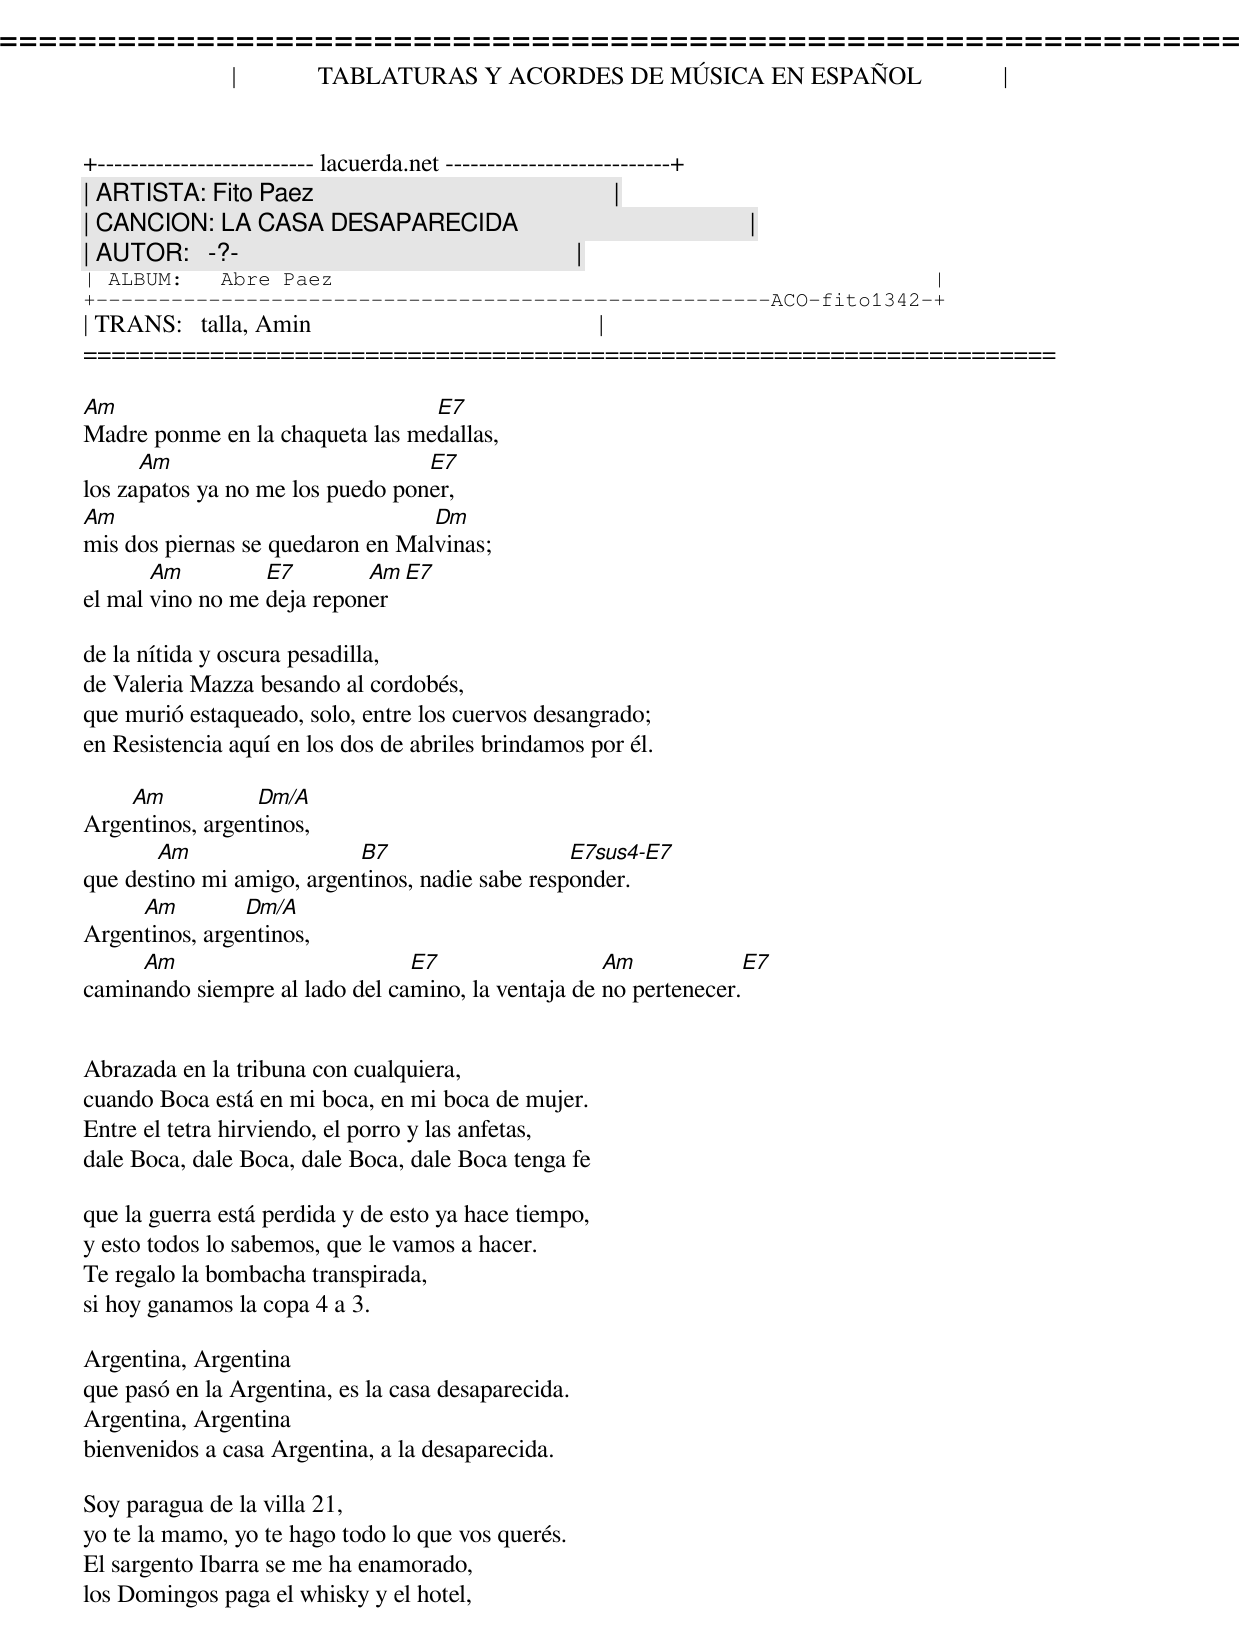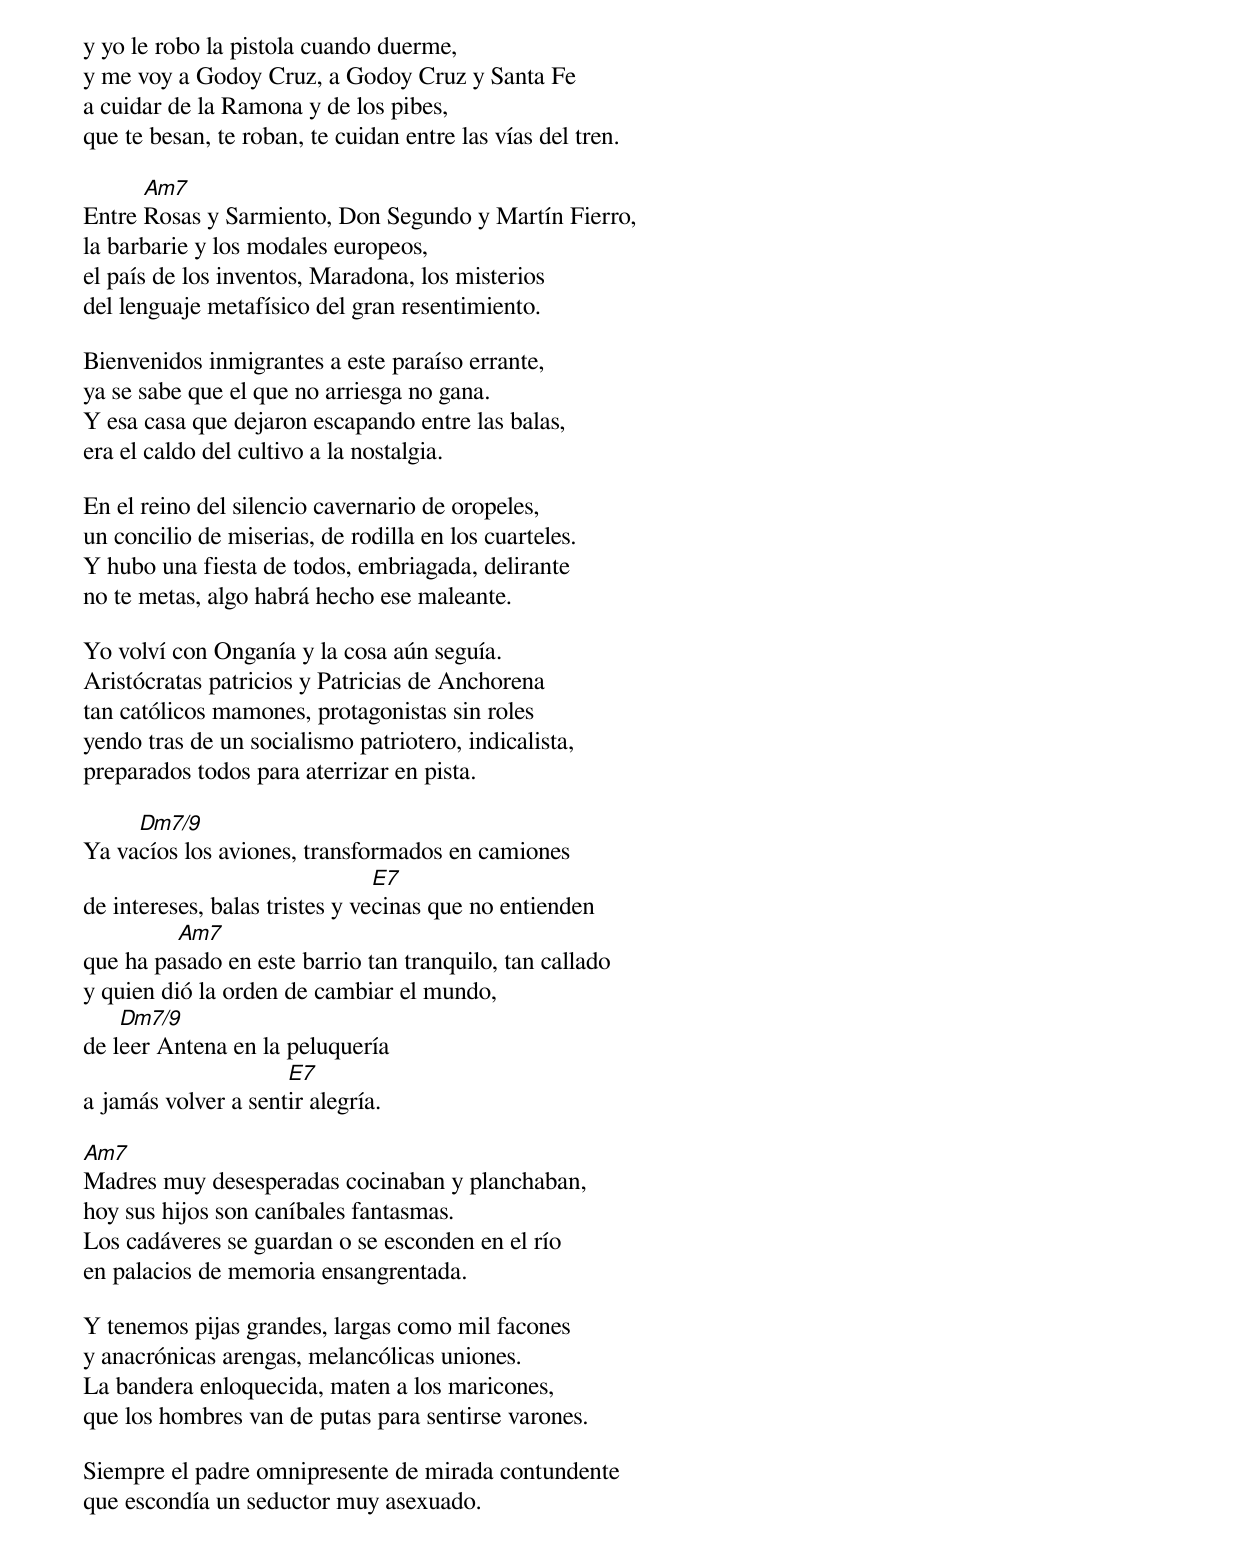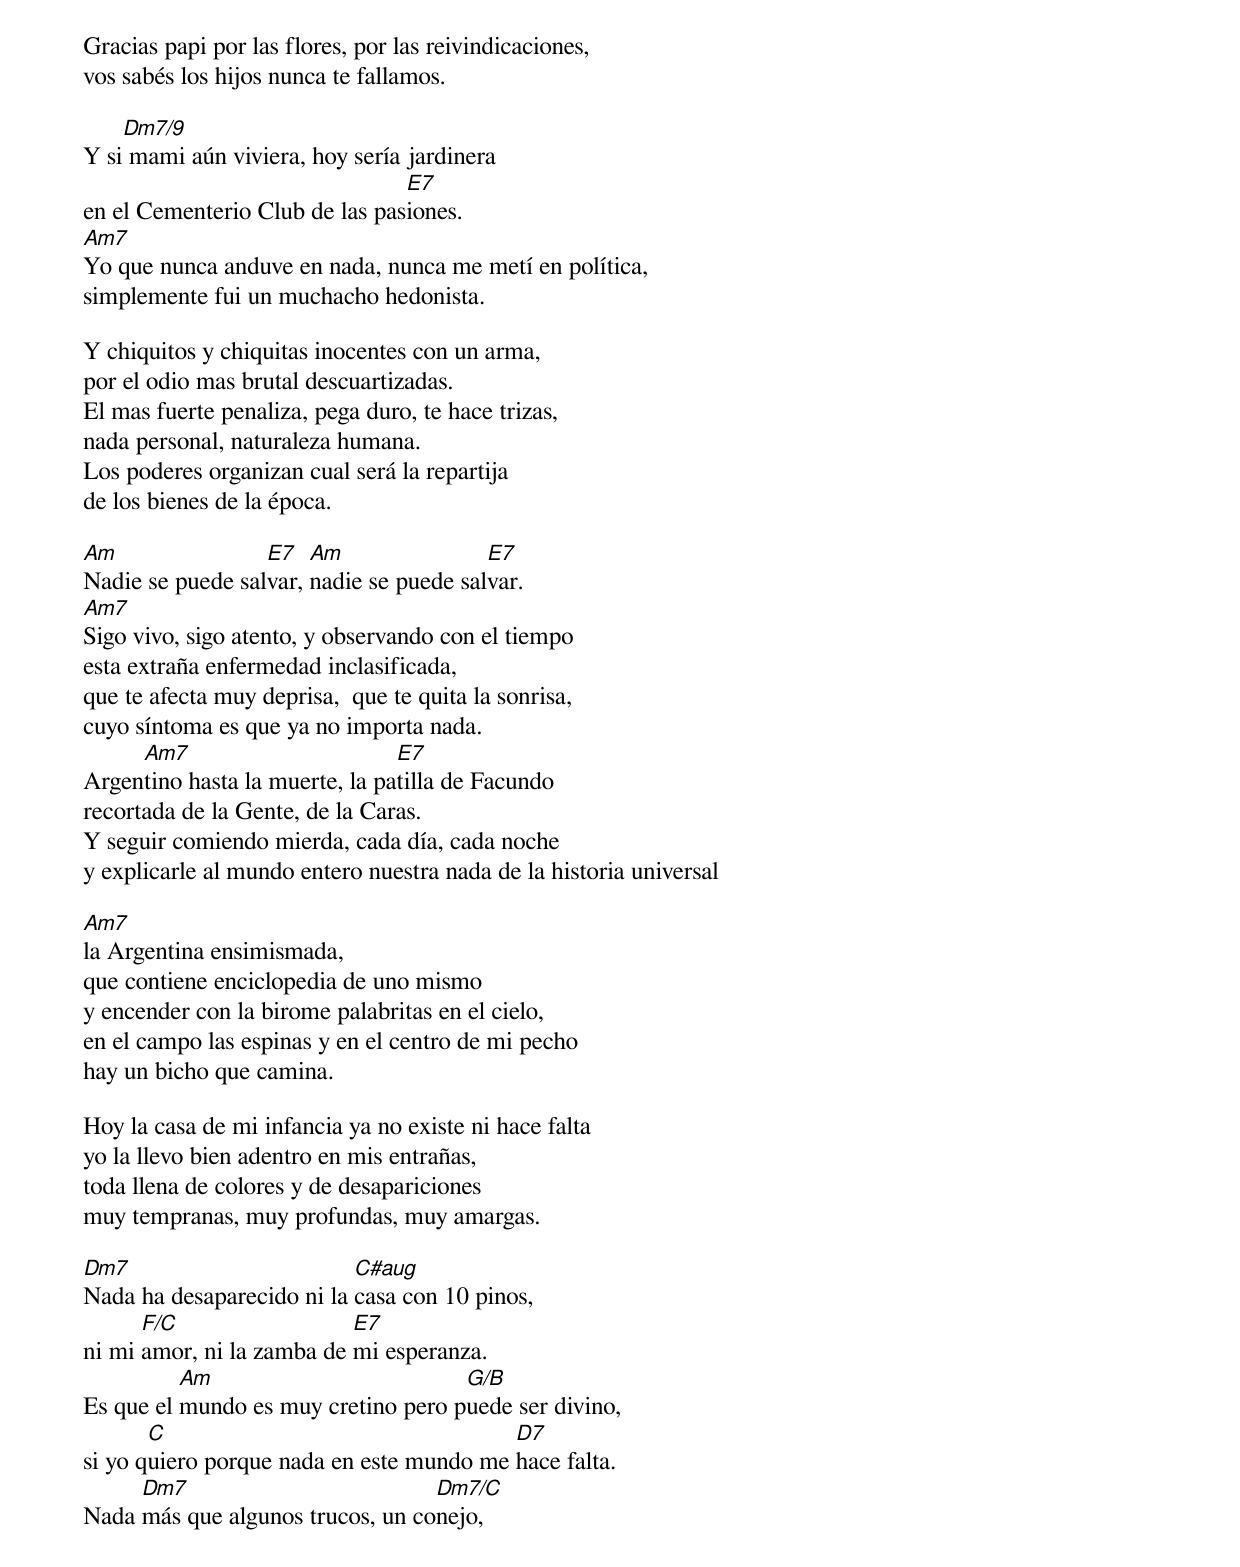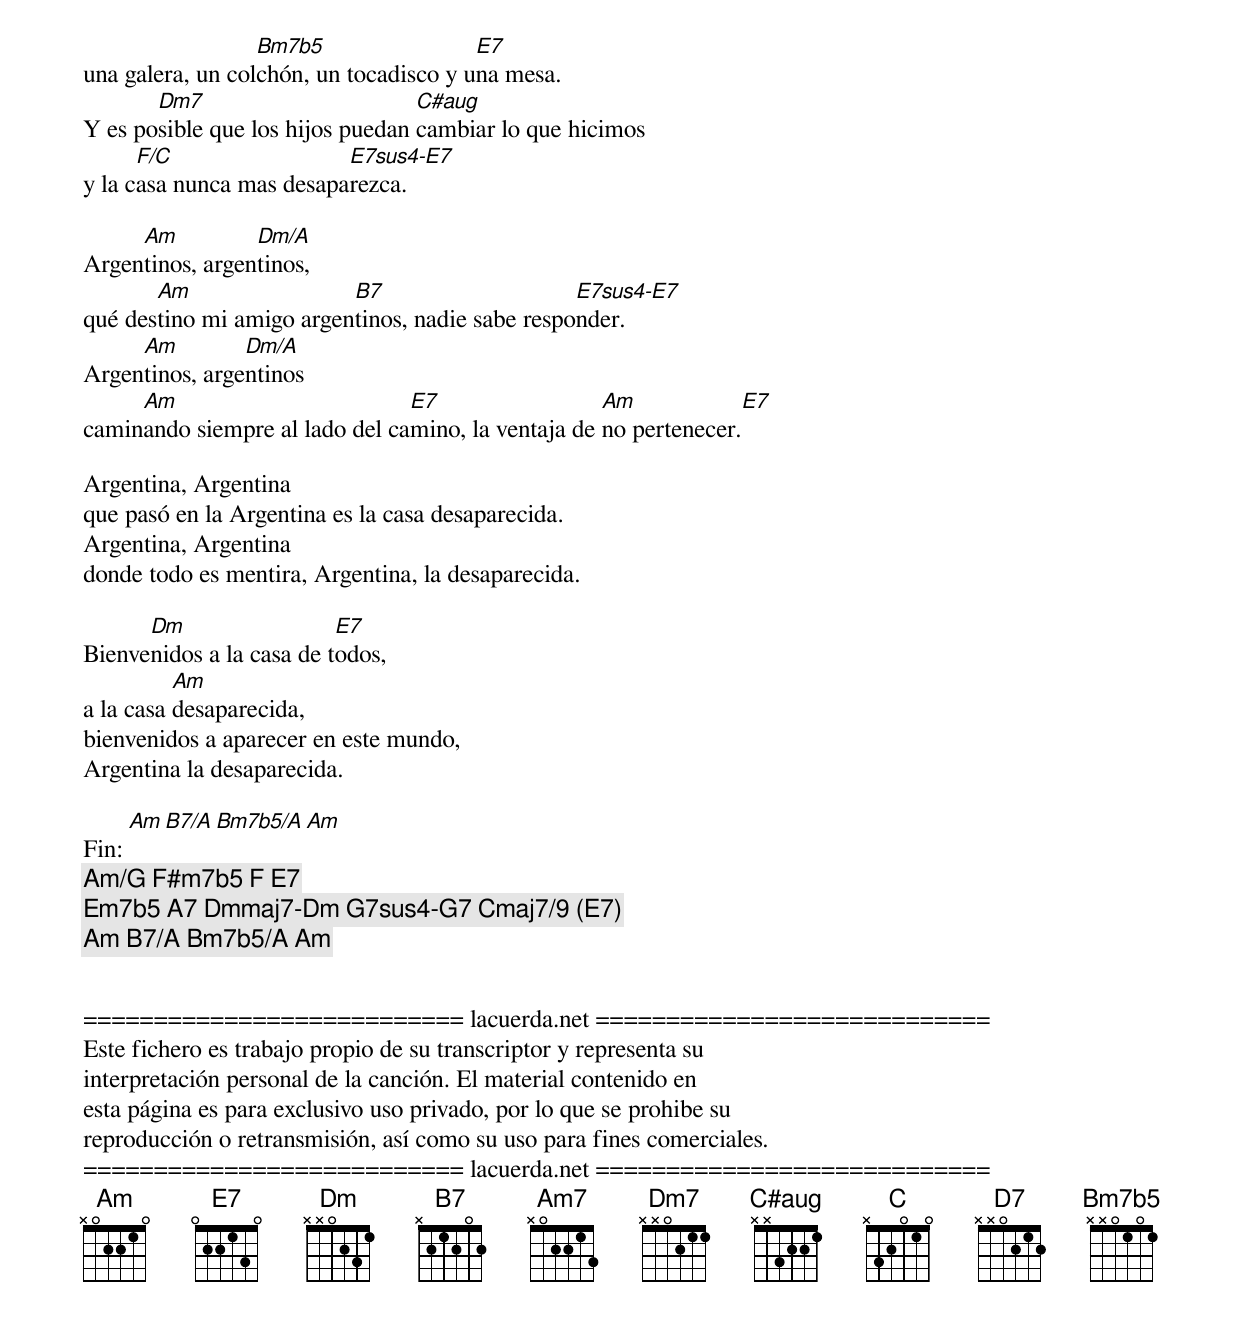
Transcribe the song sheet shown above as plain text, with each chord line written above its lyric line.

=====================================================================
|             TABLATURAS Y ACORDES DE MÚSICA EN ESPAÑOL             |
+-------------------------- lacuerda.net ---------------------------+
| ARTISTA: Fito Paez                                                |
| CANCION: LA CASA DESAPARECIDA                                     |
| AUTOR:   -?-                                                      |
| ALBUM:   Abre Paez                                                |
+------------------------------------------------------ACO-fito1342-+
| TRANS:   talla, Amin                                              |
=====================================================================

Am                               E7
Madre ponme en la chaqueta las medallas,
      Am                          E7
los zapatos ya no me los puedo poner,
Am                                Dm
mis dos piernas se quedaron en Malvinas;
       Am         E7        Am   E7
el mal vino no me deja reponer

de la nítida y oscura pesadilla,
de Valeria Mazza besando al cordobés,
que murió estaqueado, solo, entre los cuervos desangrado;
en Resistencia aquí en los dos de abriles brindamos por él.

    Am           Dm/A
Argentinos, argentinos,
       Am                  B7                    E7sus4-E7
que destino mi amigo, argentinos, nadie sabe responder.
     Am         Dm/A
Argentinos, argentinos,
     Am                         E7                  Am            E7
caminando siempre al lado del camino, la ventaja de no pertenecer.


Abrazada en la tribuna con cualquiera,
cuando Boca está en mi boca, en mi boca de mujer.
Entre el tetra hirviendo, el porro y las anfetas,
dale Boca, dale Boca, dale Boca, dale Boca tenga fe

que la guerra está perdida y de esto ya hace tiempo,
y esto todos lo sabemos, que le vamos a hacer.
Te regalo la bombacha transpirada,
si hoy ganamos la copa 4 a 3.

Argentina, Argentina
que pasó en la Argentina, es la casa desaparecida.
Argentina, Argentina
bienvenidos a casa Argentina, a la desaparecida.

Soy paragua de la villa 21,
yo te la mamo, yo te hago todo lo que vos querés.
El sargento Ibarra se me ha enamorado,
los Domingos paga el whisky y el hotel,

y yo le robo la pistola cuando duerme,
y me voy a Godoy Cruz, a Godoy Cruz y Santa Fe
a cuidar de la Ramona y de los pibes,
que te besan, te roban, te cuidan entre las vías del tren.

      Am7
Entre Rosas y Sarmiento, Don Segundo y Martín Fierro,
la barbarie y los modales europeos,
el país de los inventos, Maradona, los misterios
del lenguaje metafísico del gran resentimiento.

Bienvenidos inmigrantes a este paraíso errante,
ya se sabe que el que no arriesga no gana.
Y esa casa que dejaron escapando entre las balas,
era el caldo del cultivo a la nostalgia.

En el reino del silencio cavernario de oropeles,
un concilio de miserias, de rodilla en los cuarteles.
Y hubo una fiesta de todos, embriagada, delirante
no te metas, algo habrá hecho ese maleante.

Yo volví con Onganía y la cosa aún seguía.
Aristócratas patricios y Patricias de Anchorena
tan católicos mamones, protagonistas sin roles
yendo tras de un socialismo patriotero, indicalista,
preparados todos para aterrizar en pista.

     Dm7/9
Ya vacíos los aviones, transformados en camiones
                                E7
de intereses, balas tristes y vecinas que no entienden
         Am7
que ha pasado en este barrio tan tranquilo, tan callado
y quien dió la orden de cambiar el mundo,
    Dm7/9
de leer Antena en la peluquería
                     E7
a jamás volver a sentir alegría.

Am7
Madres muy desesperadas cocinaban y planchaban,
hoy sus hijos son caníbales fantasmas.
Los cadáveres se guardan o se esconden en el río
en palacios de memoria ensangrentada.

Y tenemos pijas grandes, largas como mil facones
y anacrónicas arengas, melancólicas uniones.
La bandera enloquecida, maten a los maricones,
que los hombres van de putas para sentirse varones.

Siempre el padre omnipresente de mirada contundente
que escondía un seductor muy asexuado.
Gracias papi por las flores, por las reivindicaciones,
vos sabés los hijos nunca te fallamos.

    Dm7/9
Y si mami aún viviera, hoy sería jardinera
                                E7
en el Cementerio Club de las pasiones.
Am7
Yo que nunca anduve en nada, nunca me metí en política,
simplemente fui un muchacho hedonista.

Y chiquitos y chiquitas inocentes con un arma,
por el odio mas brutal descuartizadas.
El mas fuerte penaliza, pega duro, te hace trizas,
nada personal, naturaleza humana.
Los poderes organizan cual será la repartija
de los bienes de la época.

Am                E7   Am                E7
Nadie se puede salvar, nadie se puede salvar.
Am7
Sigo vivo, sigo atento, y observando con el tiempo
esta extraña enfermedad inclasificada,
que te afecta muy deprisa,  que te quita la sonrisa,
cuyo síntoma es que ya no importa nada.
     Am7                        E7
Argentino hasta la muerte, la patilla de Facundo
recortada de la Gente, de la Caras.
Y seguir comiendo mierda, cada día, cada noche
y explicarle al mundo entero nuestra nada de la historia universal

Am7
la Argentina ensimismada,
que contiene enciclopedia de uno mismo
y encender con la birome palabritas en el cielo,
en el campo las espinas y en el centro de mi pecho
hay un bicho que camina.

Hoy la casa de mi infancia ya no existe ni hace falta
yo la llevo bien adentro en mis entrañas,
toda llena de colores y de desapariciones
muy tempranas, muy profundas, muy amargas.

Dm7                        C#aug
Nada ha desaparecido ni la casa con 10 pinos,
      F/C                  E7
ni mi amor, ni la zamba de mi esperanza.
          Am                         G/B
Es que el mundo es muy cretino pero puede ser divino,
       C                                  D7
si yo quiero porque nada en este mundo me hace falta.
     Dm7                          Dm7/C
Nada más que algunos trucos, un conejo,
                  Bm7b5                 E7
una galera, un colchón, un tocadisco y una mesa.
       Dm7                        C#aug
Y es posible que los hijos puedan cambiar lo que hicimos
      F/C                 E7sus4-E7
y la casa nunca mas desaparezca.

     Am          Dm/A
Argentinos, argentinos,
       Am                 B7                     E7sus4-E7
qué destino mi amigo argentinos, nadie sabe responder.
     Am         Dm/A
Argentinos, argentinos
     Am                         E7                  Am            E7
caminando siempre al lado del camino, la ventaja de no pertenecer.

Argentina, Argentina
que pasó en la Argentina es la casa desaparecida.
Argentina, Argentina
donde todo es mentira, Argentina, la desaparecida.

      Dm                  E7
Bienvenidos a la casa de todos,
          Am
a la casa desaparecida,
bienvenidos a aparecer en este mundo,
Argentina la desaparecida.

Fin: [Am B7/A Bm7b5/A Am]
     [Am/G F#m7b5 F E7]
     [Em7b5 A7 Dmmaj7-Dm G7sus4-G7 Cmaj7/9 (E7)]
     [Am B7/A Bm7b5/A Am]


=========================== lacuerda.net ============================
Este fichero es trabajo propio de su transcriptor y representa su
interpretación personal de la canción. El material contenido en
esta página es para exclusivo uso privado, por lo que se prohibe su
reproducción o retransmisión, así como su uso para fines comerciales.
=========================== lacuerda.net ============================
